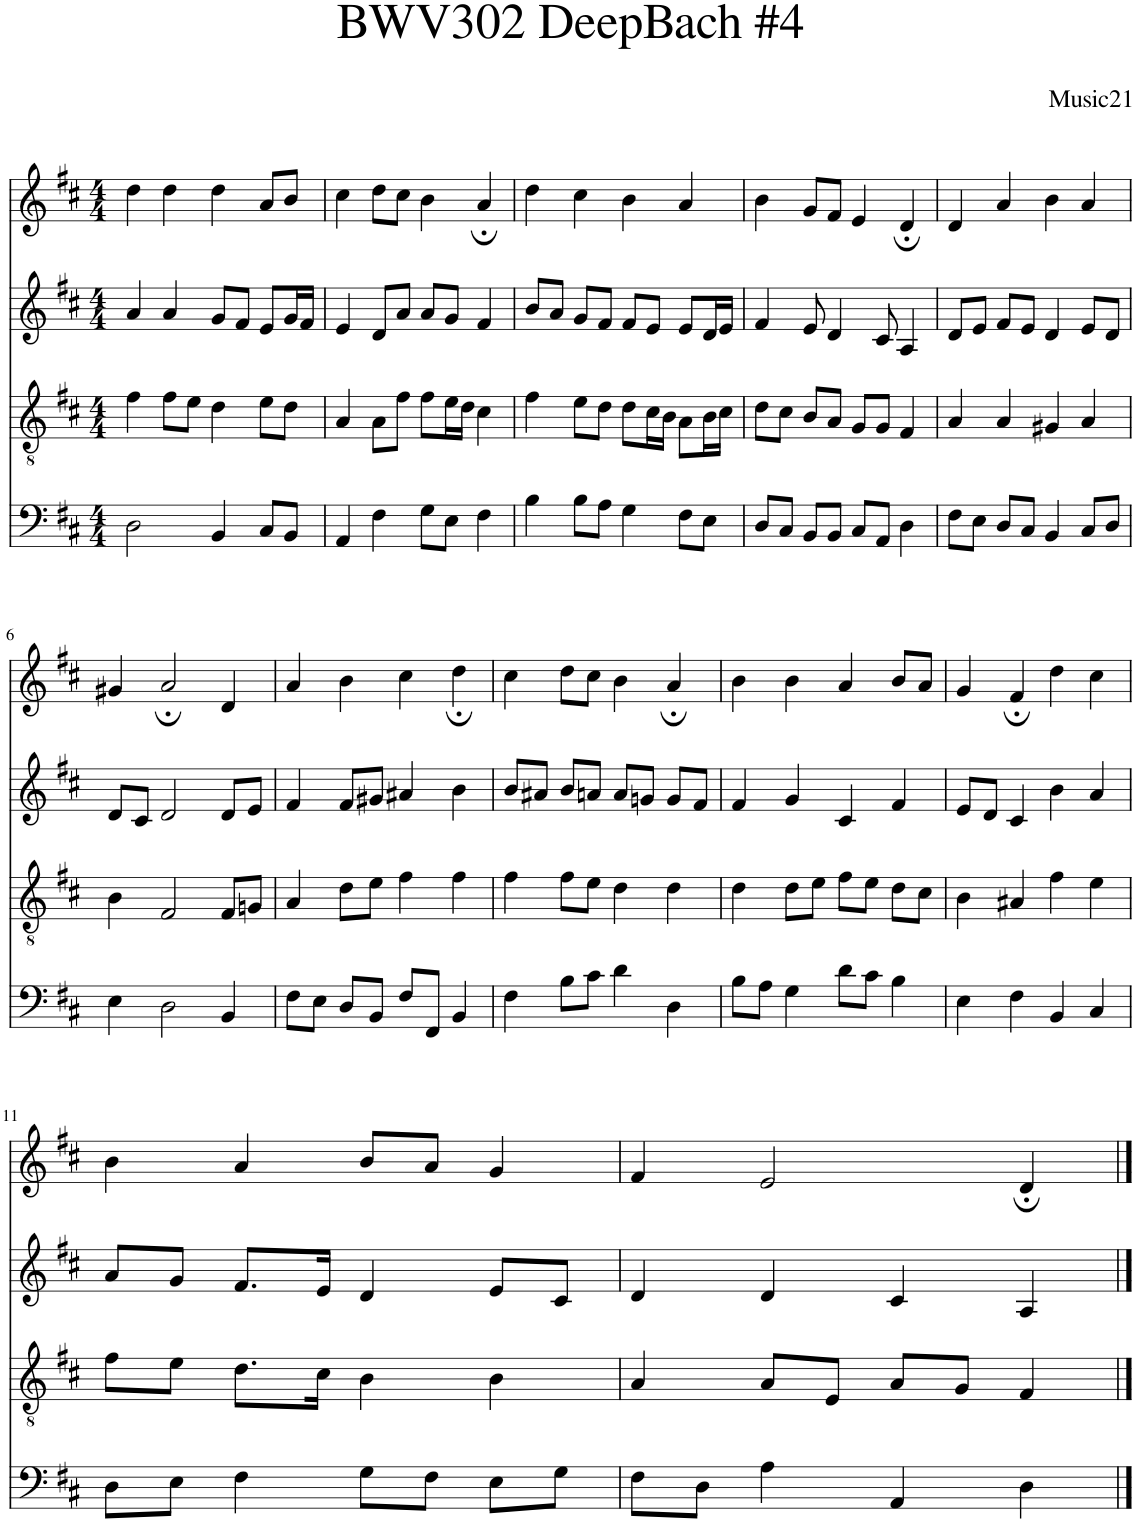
**kern	**kern	**kern	**kern
*part4	*part3	*part2	*part1
*staff4	*staff3	*staff2	*staff1
*I"Piano	*I"Piano	*I"Piano	*I"Piano
*I'Pno	*I'Pno	*I'Pno	*I'Pno
*clefF4	*clefGv2	*clefG2	*clefG2
*k[f#c#]	*k[f#c#]	*k[f#c#]	*k[f#c#]
*M4/4	*M4/4	*M4/4	*M4/4
=1	=1	=1	=1
2D\	4f#\	4a/	4dd\
.	8f#\L	4a/	4dd\
.	8e\J	.	.
4BB/	4d\	8g/L	4dd\
.	.	8f#/J	.
8C#/L	8e\L	8e/L	8a/L
8BB/J	8d\J	16g/L	8b/J
.	.	16f#/JJ	.
=2	=2	=2	=2
4AA/	4A/	4e/	4cc#\
4F#\	8A\L	8d/L	8dd\L
.	8f#\J	8a/J	8cc#\J
8G\L	8f#\L	8a/L	4b\
8E\J	16e\L	8g/J	.
.	16d\JJ	.	.
4F#\	4c#\	4f#/	4a;/
=3	=3	=3	=3
4B\	4f#\	8b/L	4dd\
.	.	8a/J	.
8B\L	8e\L	8g/L	4cc#\
8A\J	8d\J	8f#/J	.
4G\	8d\L	8f#/L	4b\
.	16c#\L	8e/J	.
.	16B\JJ	.	.
8F#\L	8A\L	8e/L	4a/
8E\J	16B\L	16d/L	.
.	16c#\JJ	16e/JJ	.
=4	=4	=4	=4
8D/L	8d\L	4f#/	4b\
8C#/J	8c#\J	.	.
8BB/L	8B/L	8e/	8g/L
8BB/J	8A/J	4d/	8f#/J
8C#/L	8G/L	.	4e/
8AA/J	8G/J	8c#/	.
4D\	4F#/	4A/	4d;/
=5	=5	=5	=5
8F#\L	4A/	8d/L	4d/
8E\J	.	8e/J	.
8D/L	4A/	8f#/L	4a/
8C#/J	.	8e/J	.
4BB/	4G#X/	4d/	4b\
8C#/L	4A/	8e/L	4a/
8D/J	.	8d/J	.
!!LO:LB:g=z
=6	=6	=6	=6
4E\	4B\	8d/L	4g#X/
.	.	8c#/J	.
2D\	2F#/	2d/	2a;/
4BB/	8F#/L	8d/L	4d/
.	8Gn/J	8e/J	.
=7	=7	=7	=7
8F#\L	4A/	4f#/	4a/
8E\J	.	.	.
8D/L	8d\L	8f#/L	4b\
8BB/J	8e\J	8g#X/J	.
8F#/L	4f#\	4a#X/	4cc#\
8FF#/J	.	.	.
4BB/	4f#\	4b\	4dd;\
=8	=8	=8	=8
4F#\	4f#\	8b/L	4cc#\
.	.	8a#X/J	.
8B\L	8f#\L	8b/L	8dd\L
8c#\J	8e\J	8an/J	8cc#\J
4d\	4d\	8a/L	4b\
.	.	8gn/J	.
4D\	4d\	8g/L	4a;/
.	.	8f#/J	.
=9	=9	=9	=9
8B\L	4d\	4f#/	4b\
8A\J	.	.	.
4G\	8d\L	4g/	4b\
.	8e\J	.	.
8d\L	8f#\L	4c#/	4a/
8c#\J	8e\J	.	.
4B\	8d\L	4f#/	8b/L
.	8c#\J	.	8a/J
=10	=10	=10	=10
4E\	4B\	8e/L	4g/
.	.	8d/J	.
4F#\	4A#X/	4c#/	4f#;/
4BB/	4f#\	4b\	4dd\
4C#/	4e\	4a/	4cc#\
!!LO:LB:g=z
=11	=11	=11	=11
8D\L	8f#\L	8a/L	4b\
8E\J	8e\J	8g/J	.
4F#\	8.d\L	8.f#/L	4a/
.	16c#\Jk	16e/Jk	.
8G\L	4B\	4d/	8b/L
8F#\J	.	.	8a/J
8E\L	4B\	8e/L	4g/
8G\J	.	8c#/J	.
=12	=12	=12	=12
8F#\L	4A/	4d/	4f#/
8D\J	.	.	.
4A\	8A/L	4d/	2e/
.	8E/J	.	.
4AA/	8A/L	4c#/	.
.	8G/J	.	.
4D\	4F#/	4A/	4d;/
==	==	==	==
*-	*-	*-	*-
